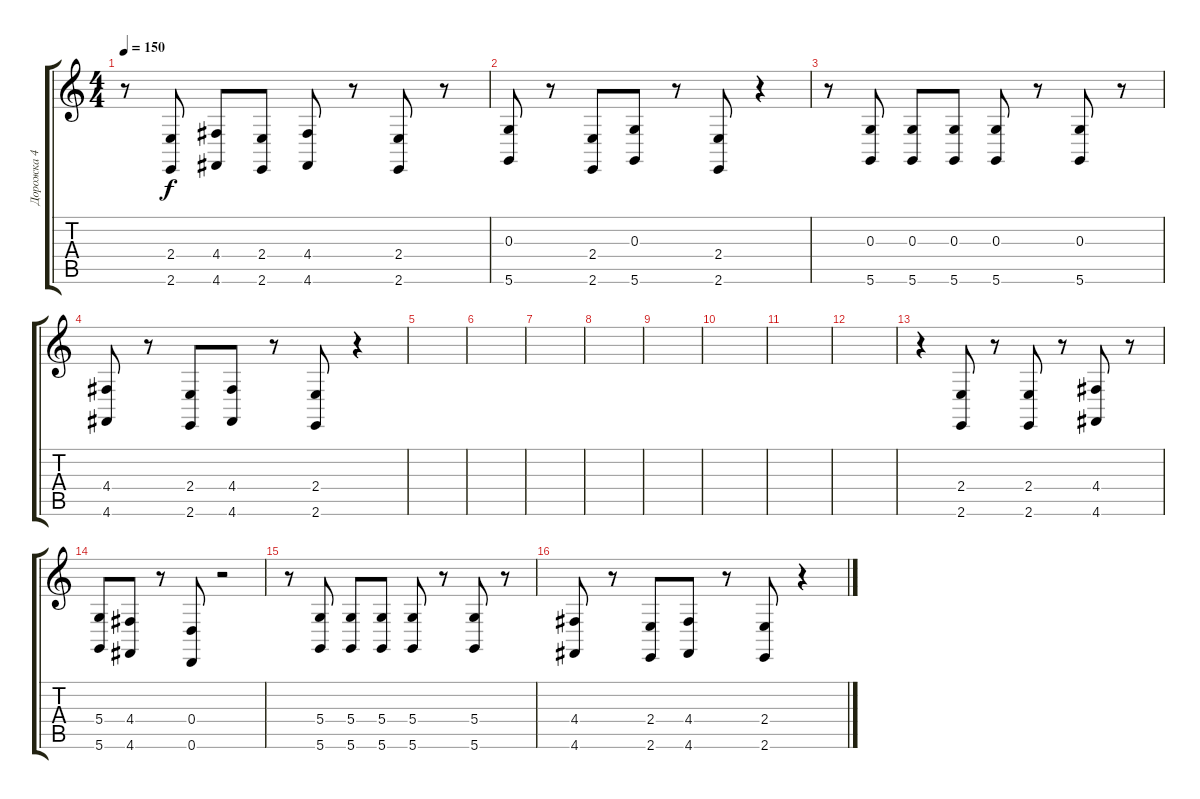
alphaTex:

\track ("Дорожка 4" "Дорожка 4") {instrument lead2sawtooth}
\staff {score tabs}
\tuning (E4 B3 G3 D3 A2 D2) {hide}
\ts (4 4)
\tempo 150
\clef g2
\ks c
r.8{dy f} (2.4 2.6).8 (4.4 4.6).8 (2.4 2.6).8 (4.4 4.6).8 r.8 (2.4 2.6).8 r.8 |
(0.3 5.6).8 r.8 (2.4 2.6).8 (0.3 5.6).8 r.8 (2.4 2.6).8 r.4 |
r.8 (0.3 5.6).8 (0.3 5.6).8 (0.3 5.6).8 (0.3 5.6).8 r.8 (0.3 5.6).8 r.8 |
(4.4 4.6).8 r.8 (2.4 2.6).8 (4.4 4.6).8 r.8 (2.4 2.6).8 r.4 |
|
|
|
|
|
|
|
|
r.4 (2.4 2.6).8 r.8 (2.4 2.6).8 r.8 (4.4 4.6).8 r.8 |
(5.4 5.6).8 (4.4 4.6).8 r.8 (0.4 0.6).8 r.2 |
r.8 (5.4 5.6).8 (5.4 5.6).8 (5.4 5.6).8 (5.4 5.6).8 r.8 (5.4 5.6).8 r.8 |
(4.4 4.6).8 r.8 (2.4 2.6).8 (4.4 4.6).8 r.8 (2.4 2.6).8 r.4
